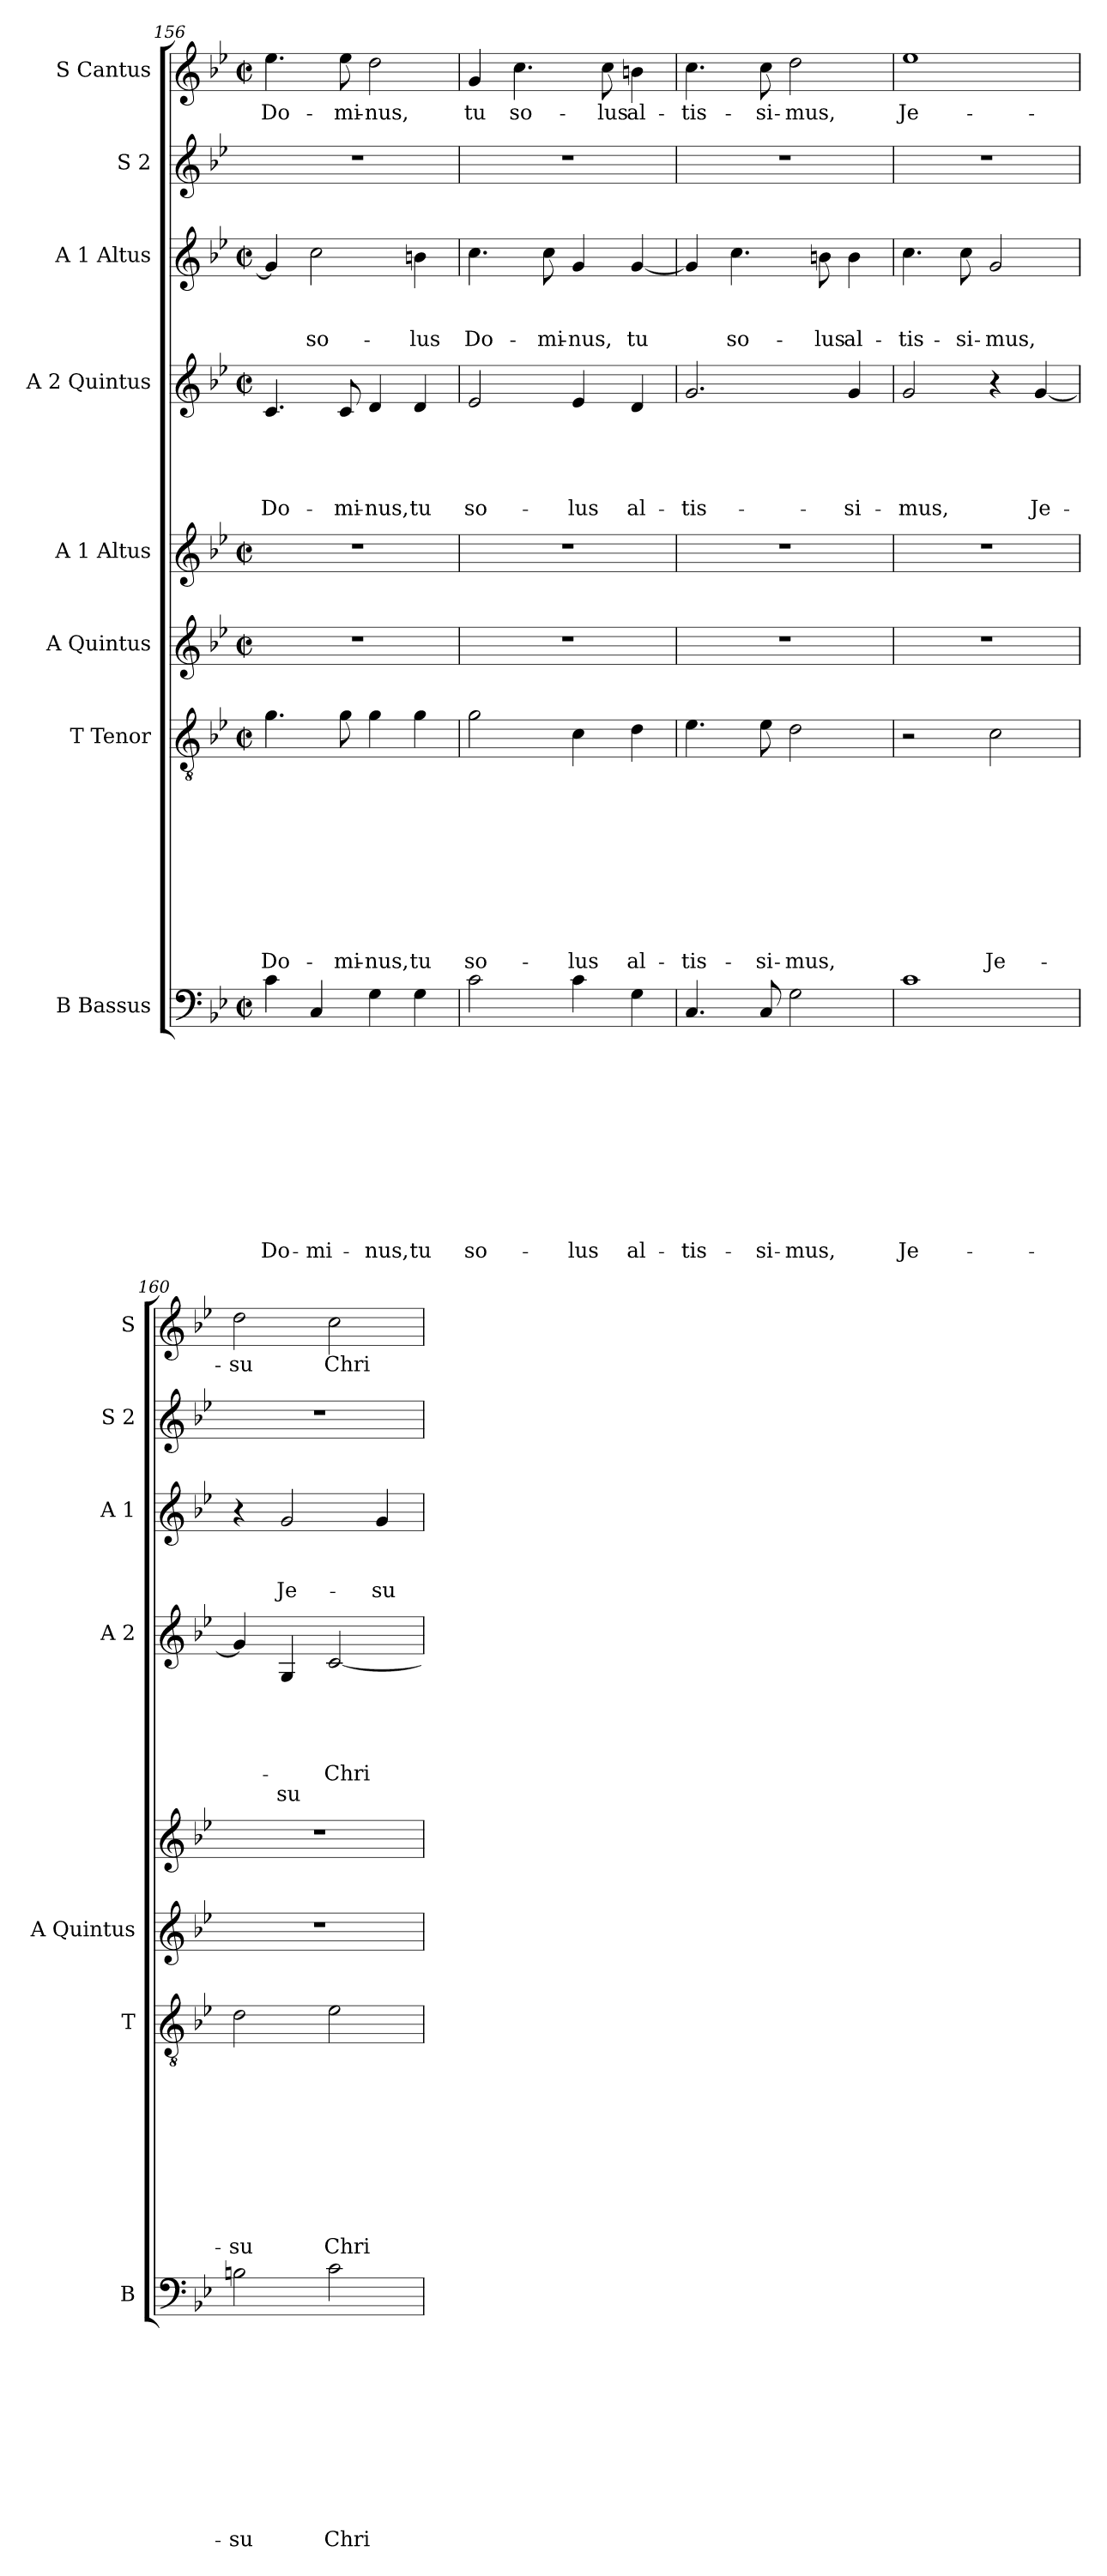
**kern	**text	**text	**text	**text	**text	**text	**text	**text	**text	**text	**text	**kern	**text	**text	**text	**text	**text	**text	**text	**text	**text	**text	**kern	**kern	**kern	**text	**text	**text	**text	**text	**text	**kern	**text	**text	**text	**kern	**kern	**text
*part8	*part8	*part8	*part8	*part8	*part8	*part8	*part8	*part8	*part8	*part8	*part8	*part7	*part7	*part7	*part7	*part7	*part7	*part7	*part7	*part7	*part7	*part7	*part6	*part5	*part4	*part4	*part4	*part4	*part4	*part4	*part4	*part3	*part3	*part3	*part3	*part2	*part1	*part1
*staff8	*staff8	*staff8	*staff8	*staff8	*staff8	*staff8	*staff8	*staff8	*staff8	*staff8	*staff8	*staff7	*staff7	*staff7	*staff7	*staff7	*staff7	*staff7	*staff7	*staff7	*staff7	*staff7	*staff6	*staff5	*staff4	*staff4	*staff4	*staff4	*staff4	*staff4	*staff4	*staff3	*staff3	*staff3	*staff3	*staff2	*staff1	*staff1
*I"B Bassus	*	*	*	*	*	*	*	*	*	*	*	*I"T Tenor	*	*	*	*	*	*	*	*	*	*	*I"A Quintus	*I"A 1 Altus	*I"A 2 Quintus	*	*	*	*	*	*	*I"A 1 Altus	*	*	*	*I"S 2	*I"S Cantus	*
*I'B	*	*	*	*	*	*	*	*	*	*	*	*I'T	*	*	*	*	*	*	*	*	*	*	*I'A Quintus	*	*I'A 2	*	*	*	*	*	*	*I'A 1	*	*	*	*I'S 2	*I'S	*
*clefF4	*	*	*	*	*	*	*	*	*	*	*	*clefGv2	*	*	*	*	*	*	*	*	*	*	*clefG2	*clefG2	*clefG2	*	*	*	*	*	*	*clefG2	*	*	*	*clefG2	*clefG2	*
*k[b-e-]	*	*	*	*	*	*	*	*	*	*	*	*k[b-e-]	*	*	*	*	*	*	*	*	*	*	*k[b-e-]	*k[b-e-]	*k[b-e-]	*	*	*	*	*	*	*k[b-e-]	*	*	*	*k[b-e-]	*k[b-e-]	*
*B-:	*	*	*	*	*	*	*	*	*	*	*	*B-:	*	*	*	*	*	*	*	*	*	*	*B-:	*B-:	*B-:	*	*	*	*	*	*	*B-:	*	*	*	*B-:	*B-:	*
*M2/2	*	*	*	*	*	*	*	*	*	*	*	*M2/2	*	*	*	*	*	*	*	*	*	*	*M2/2	*M2/2	*M2/2	*	*	*	*	*	*	*M2/2	*	*	*	*	*M2/2	*
*met(c|)	*	*	*	*	*	*	*	*	*	*	*	*met(c|)	*	*	*	*	*	*	*	*	*	*	*met(c|)	*met(c|)	*met(c|)	*	*	*	*	*	*	*met(c|)	*	*	*	*	*met(c|)	*
=156	=156	=156	=156	=156	=156	=156	=156	=156	=156	=156	=156	=156	=156	=156	=156	=156	=156	=156	=156	=156	=156	=156	=156	=156	=156	=156	=156	=156	=156	=156	=156	=156	=156	=156	=156	=156	=156	=156
!	!	!	!	!	!	!	!	!	!	!	!LO:LY:b	!	!	!	!	!	!	!	!	!	!	!LO:LY:b	!	!	!	!	!	!	!	!LO:LY:b	!	!	!	!	!	!	!	!LO:LY:b
4c\	.	.	.	.	.	.	.	.	.	.	Do-	4.g\	.	.	.	.	.	.	.	.	.	Do-	1r	1r	4.c/	.	.	.	.	Do-	.	4g/]	.	.	.	1r	4.ee-\	Do-
!	!	!	!	!	!	!	!	!	!	!	!LO:LY:b	!	!	!	!	!	!	!	!	!	!	!	!	!	!	!	!	!	!	!	!	!	!	!	!LO:LY:b	!	!	!
4C/	.	.	.	.	.	.	.	.	.	.	-mi-	.	.	.	.	.	.	.	.	.	.	.	.	.	.	.	.	.	.	.	.	2cc\	.	.	so-	.	.	.
!	!	!	!	!	!	!	!	!	!	!	!	!	!	!	!	!	!	!	!	!	!	!LO:LY:b	!	!	!	!	!	!	!	!LO:LY:b	!	!	!	!	!	!	!	!LO:LY:b
.	.	.	.	.	.	.	.	.	.	.	.	8g\	.	.	.	.	.	.	.	.	.	-mi-	.	.	8c/	.	.	.	.	-mi-	.	.	.	.	.	.	8ee-\	-mi-
!	!	!	!	!	!	!	!	!	!	!	!LO:LY:b	!	!	!	!	!	!	!	!	!	!	!LO:LY:b	!	!	!	!	!	!	!	!LO:LY:b	!	!	!	!	!	!	!	!LO:LY:b
4G\	.	.	.	.	.	.	.	.	.	.	-nus,	4g\	.	.	.	.	.	.	.	.	.	-nus,	.	.	4d/	.	.	.	.	-nus,	.	.	.	.	.	.	2dd\	-nus,
!	!	!	!	!	!	!	!	!	!	!	!LO:LY:b	!	!	!	!	!	!	!	!	!	!	!LO:LY:b	!	!	!	!	!	!	!	!LO:LY:b	!	!	!	!	!LO:LY:b	!	!	!
4G\	.	.	.	.	.	.	.	.	.	.	tu	4g\	.	.	.	.	.	.	.	.	.	tu	.	.	4d/	.	.	.	.	tu	.	4bn\	.	.	-lus	.	.	.
=157	=157	=157	=157	=157	=157	=157	=157	=157	=157	=157	=157	=157	=157	=157	=157	=157	=157	=157	=157	=157	=157	=157	=157	=157	=157	=157	=157	=157	=157	=157	=157	=157	=157	=157	=157	=157	=157	=157
!	!	!	!	!	!	!	!	!	!	!	!LO:LY:b	!	!	!	!	!	!	!	!	!	!	!LO:LY:b	!	!	!	!	!	!	!	!LO:LY:b	!	!	!	!	!LO:LY:b	!	!	!LO:LY:b
2c\	.	.	.	.	.	.	.	.	.	.	so-	2g\	.	.	.	.	.	.	.	.	.	so-	1r	1r	2e-/	.	.	.	.	so-	.	4.cc\	.	.	Do-	1r	4g/	tu
!	!	!	!	!	!	!	!	!	!	!	!	!	!	!	!	!	!	!	!	!	!	!	!	!	!	!	!	!	!	!	!	!	!	!	!	!	!	!LO:LY:b
.	.	.	.	.	.	.	.	.	.	.	.	.	.	.	.	.	.	.	.	.	.	.	.	.	.	.	.	.	.	.	.	.	.	.	.	.	4.cc\	so-
!	!	!	!	!	!	!	!	!	!	!	!	!	!	!	!	!	!	!	!	!	!	!	!	!	!	!	!	!	!	!	!	!	!	!	!LO:LY:b	!	!	!
.	.	.	.	.	.	.	.	.	.	.	.	.	.	.	.	.	.	.	.	.	.	.	.	.	.	.	.	.	.	.	.	8cc\	.	.	-mi-	.	.	.
!	!	!	!	!	!	!	!	!	!	!	!LO:LY:b	!	!	!	!	!	!	!	!	!	!	!LO:LY:b	!	!	!	!	!	!	!	!LO:LY:b	!	!	!	!	!LO:LY:b	!	!	!
4c\	.	.	.	.	.	.	.	.	.	.	-lus	4c\	.	.	.	.	.	.	.	.	.	-lus	.	.	4e-/	.	.	.	.	-lus	.	4g/	.	.	-nus,	.	.	.
!	!	!	!	!	!	!	!	!	!	!	!	!	!	!	!	!	!	!	!	!	!	!	!	!	!	!	!	!	!	!	!	!	!	!	!	!	!	!LO:LY:b
.	.	.	.	.	.	.	.	.	.	.	.	.	.	.	.	.	.	.	.	.	.	.	.	.	.	.	.	.	.	.	.	.	.	.	.	.	8cc\	-lus
!	!	!	!	!	!	!	!	!	!	!	!LO:LY:b	!	!	!	!	!	!	!	!	!	!	!LO:LY:b	!	!	!	!	!	!	!	!LO:LY:b	!	!	!	!	!LO:LY:b	!	!	!LO:LY:b
4G\	.	.	.	.	.	.	.	.	.	.	al-	4d\	.	.	.	.	.	.	.	.	.	al-	.	.	4d/	.	.	.	.	al-	.	[<4g/	.	.	tu	.	4bn\	al-
=158	=158	=158	=158	=158	=158	=158	=158	=158	=158	=158	=158	=158	=158	=158	=158	=158	=158	=158	=158	=158	=158	=158	=158	=158	=158	=158	=158	=158	=158	=158	=158	=158	=158	=158	=158	=158	=158	=158
!	!	!	!	!	!	!	!	!	!	!	!LO:LY:b	!	!	!	!	!	!	!	!	!	!	!LO:LY:b	!	!	!	!	!	!	!	!LO:LY:b	!	!	!	!	!	!	!	!LO:LY:b
4.C/	.	.	.	.	.	.	.	.	.	.	-tis-	4.e-\	.	.	.	.	.	.	.	.	.	-tis-	1r	1r	2.g/	.	.	.	.	-tis-	.	4g/]	.	.	.	1r	4.cc\	-tis-
!	!	!	!	!	!	!	!	!	!	!	!	!	!	!	!	!	!	!	!	!	!	!	!	!	!	!	!	!	!	!	!	!	!	!	!LO:LY:b	!	!	!
.	.	.	.	.	.	.	.	.	.	.	.	.	.	.	.	.	.	.	.	.	.	.	.	.	.	.	.	.	.	.	.	4.cc\	.	.	so-	.	.	.
!	!	!	!	!	!	!	!	!	!	!	!LO:LY:b	!	!	!	!	!	!	!	!	!	!	!LO:LY:b	!	!	!	!	!	!	!	!	!	!	!	!	!	!	!	!LO:LY:b
8C/	.	.	.	.	.	.	.	.	.	.	-si-	8e-\	.	.	.	.	.	.	.	.	.	-si-	.	.	.	.	.	.	.	.	.	.	.	.	.	.	8cc\	-si-
!	!	!	!	!	!	!	!	!	!	!	!LO:LY:b	!	!	!	!	!	!	!	!	!	!	!LO:LY:b	!	!	!	!	!	!	!	!	!	!	!	!	!	!	!	!LO:LY:b
2G\	.	.	.	.	.	.	.	.	.	.	-mus,	2d\	.	.	.	.	.	.	.	.	.	-mus,	.	.	.	.	.	.	.	.	.	.	.	.	.	.	2dd\	-mus,
!	!	!	!	!	!	!	!	!	!	!	!	!	!	!	!	!	!	!	!	!	!	!	!	!	!	!	!	!	!	!	!	!	!	!	!LO:LY:b	!	!	!
.	.	.	.	.	.	.	.	.	.	.	.	.	.	.	.	.	.	.	.	.	.	.	.	.	.	.	.	.	.	.	.	8bn\	.	.	-lus	.	.	.
!	!	!	!	!	!	!	!	!	!	!	!	!	!	!	!	!	!	!	!	!	!	!	!	!	!	!	!	!	!	!LO:LY:b	!	!	!	!	!LO:LY:b	!	!	!
.	.	.	.	.	.	.	.	.	.	.	.	.	.	.	.	.	.	.	.	.	.	.	.	.	4g/	.	.	.	.	-si-	.	4b\	.	.	al-	.	.	.
=159	=159	=159	=159	=159	=159	=159	=159	=159	=159	=159	=159	=159	=159	=159	=159	=159	=159	=159	=159	=159	=159	=159	=159	=159	=159	=159	=159	=159	=159	=159	=159	=159	=159	=159	=159	=159	=159	=159
!	!	!	!	!	!	!	!	!	!	!	!LO:LY:b	!	!	!	!	!	!	!	!	!	!	!	!	!	!	!	!	!	!	!LO:LY:b	!	!	!	!	!LO:LY:b	!	!	!LO:LY:b
1c	.	.	.	.	.	.	.	.	.	.	Je-	2r	.	.	.	.	.	.	.	.	.	.	1r	1r	2g/	.	.	.	.	-mus,	.	4.cc\	.	.	-tis-	1r	1ee-	Je-
!	!	!	!	!	!	!	!	!	!	!	!	!	!	!	!	!	!	!	!	!	!	!	!	!	!	!	!	!	!	!	!	!	!	!	!LO:LY:b	!	!	!
.	.	.	.	.	.	.	.	.	.	.	.	.	.	.	.	.	.	.	.	.	.	.	.	.	.	.	.	.	.	.	.	8cc\	.	.	-si-	.	.	.
!	!	!	!	!	!	!	!	!	!	!	!	!	!	!	!	!	!	!	!	!	!	!LO:LY:b	!	!	!	!	!	!	!	!	!	!	!	!	!LO:LY:b	!	!	!
.	.	.	.	.	.	.	.	.	.	.	.	2c\	.	.	.	.	.	.	.	.	.	Je-	.	.	4r	.	.	.	.	.	.	2g/	.	.	-mus,	.	.	.
!	!	!	!	!	!	!	!	!	!	!	!	!	!	!	!	!	!	!	!	!	!	!	!	!	!	!	!	!	!	!LO:LY:b	!	!	!	!	!	!	!	!
.	.	.	.	.	.	.	.	.	.	.	.	.	.	.	.	.	.	.	.	.	.	.	.	.	[<4g/	.	.	.	.	Je-	.	.	.	.	.	.	.	.
!!LO:LB:g=z
=160	=160	=160	=160	=160	=160	=160	=160	=160	=160	=160	=160	=160	=160	=160	=160	=160	=160	=160	=160	=160	=160	=160	=160	=160	=160	=160	=160	=160	=160	=160	=160	=160	=160	=160	=160	=160	=160	=160
!	!	!	!	!	!	!	!	!	!	!	!LO:LY:b	!	!	!	!	!	!	!	!	!	!	!LO:LY:b	!	!	!	!	!	!	!	!	!	!	!	!	!	!	!	!LO:LY:b
2Bn\	.	.	.	.	.	.	.	.	.	.	-su	2d\	.	.	.	.	.	.	.	.	.	-su	1r	1r	4g/]	.	.	.	.	.	.	4r	.	.	.	1r	2dd\	-su
!	!	!	!	!	!	!	!	!	!	!	!	!	!	!	!	!	!	!	!	!	!	!	!	!	!	!	!	!	!	!	!LO:LY:b	!	!	!	!LO:LY:b	!	!	!
.	.	.	.	.	.	.	.	.	.	.	.	.	.	.	.	.	.	.	.	.	.	.	.	.	4G/	.	.	.	.	.	-su	2g/	.	.	Je-	.	.	.
!	!	!	!	!	!	!	!	!	!	!	!LO:LY:b	!	!	!	!	!	!	!	!	!	!	!LO:LY:b	!	!	!	!	!	!	!	!LO:LY:b	!	!	!	!	!	!	!	!LO:LY:b
2c\	.	.	.	.	.	.	.	.	.	.	Chri-	2e-\	.	.	.	.	.	.	.	.	.	Chri-	.	.	[<2c/	.	.	.	.	-Chri-	.	.	.	.	.	.	2cc\	Chri-
!	!	!	!	!	!	!	!	!	!	!	!	!	!	!	!	!	!	!	!	!	!	!	!	!	!	!	!	!	!	!	!	!	!	!	!LO:LY:b	!	!	!
.	.	.	.	.	.	.	.	.	.	.	.	.	.	.	.	.	.	.	.	.	.	.	.	.	.	.	.	.	.	.	.	4g/	.	.	-su	.	.	.
=	=	=	=	=	=	=	=	=	=	=	=	=	=	=	=	=	=	=	=	=	=	=	=	=	=	=	=	=	=	=	=	=	=	=	=	=	=	=
*-	*-	*-	*-	*-	*-	*-	*-	*-	*-	*-	*-	*-	*-	*-	*-	*-	*-	*-	*-	*-	*-	*-	*-	*-	*-	*-	*-	*-	*-	*-	*-	*-	*-	*-	*-	*-	*-	*-
